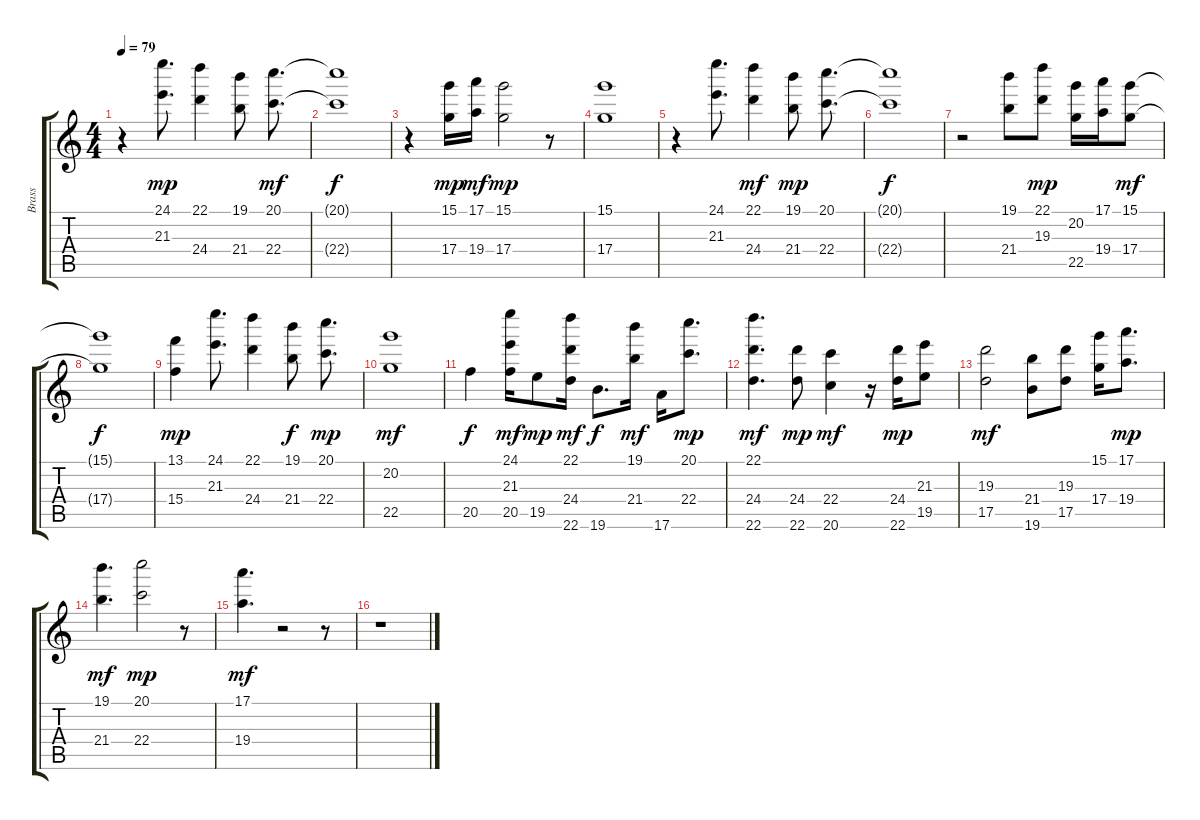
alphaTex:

\track ("Brass" "Brass") {instrument overdrivenguitar}
\staff {score tabs}
\tuning (E4 B3 G3 D3 A2 E2) {hide}
\ts (4 4)
\tempo 79
\clef g2
\ks c
r.4{dy mf} (24.1 21.3).8{d dy mp} (22.1 24.4).4 (19.1 21.4).8 (20.1 22.4).8{d dy mf} |
(20.1{t} 22.4{t}).1{dy f} |
r.4 (15.1 17.4).16{dy mp} (17.1 19.4).16{dy mf} (15.1 17.4).2{dy mp} r.8 |
(15.1 17.4).1 |
r.4 (24.1 21.3).8{d} (22.1 24.4).4{dy mf} (19.1 21.4).8{dy mp} (20.1 22.4).8{d} |
(20.1{t} 22.4{t}).1{dy f} |
r.2 (19.1 21.4).8 (22.1 19.3).8{dy mp} (20.2 22.5).16 (17.1 19.4).16 (15.1 17.4).8{dy mf} |
(15.1{t} 17.4{t}).1{dy f} |
(13.1 15.4).4{dy mp} (24.1 21.3).8{d} (22.1 24.4).4 (19.1 21.4).8{dy f} (20.1 22.4).8{d dy mp} |
(20.2 22.5).1{dy mf} |
20.5.4{dy f} (24.1 21.3 20.5).16{dy mf} 19.5.8{dy mp} (22.1 24.4 22.6).16{dy mf} 19.6.8{d dy f} (19.1 21.4).16{dy mf} 17.6.16 (20.1 22.4).8{d dy mp} |
(22.1 24.4 22.6).4{d dy mf} (24.4 22.6).8{dy mp} (22.4 20.6).4{dy mf} r.16 (24.4 22.6).16{dy mp} (21.3 19.5).8 |
(19.3 17.5).2{dy mf} (21.4 19.6).8 (19.3 17.5).8 (15.1 17.4).16 (17.1 19.4).8{d dy mp} |
(19.1 21.4).4{d dy mf} (20.1 22.4).2{dy mp} r.8 |
(17.1 19.4).4{d dy mf} r.2 r.8 |
r.1
